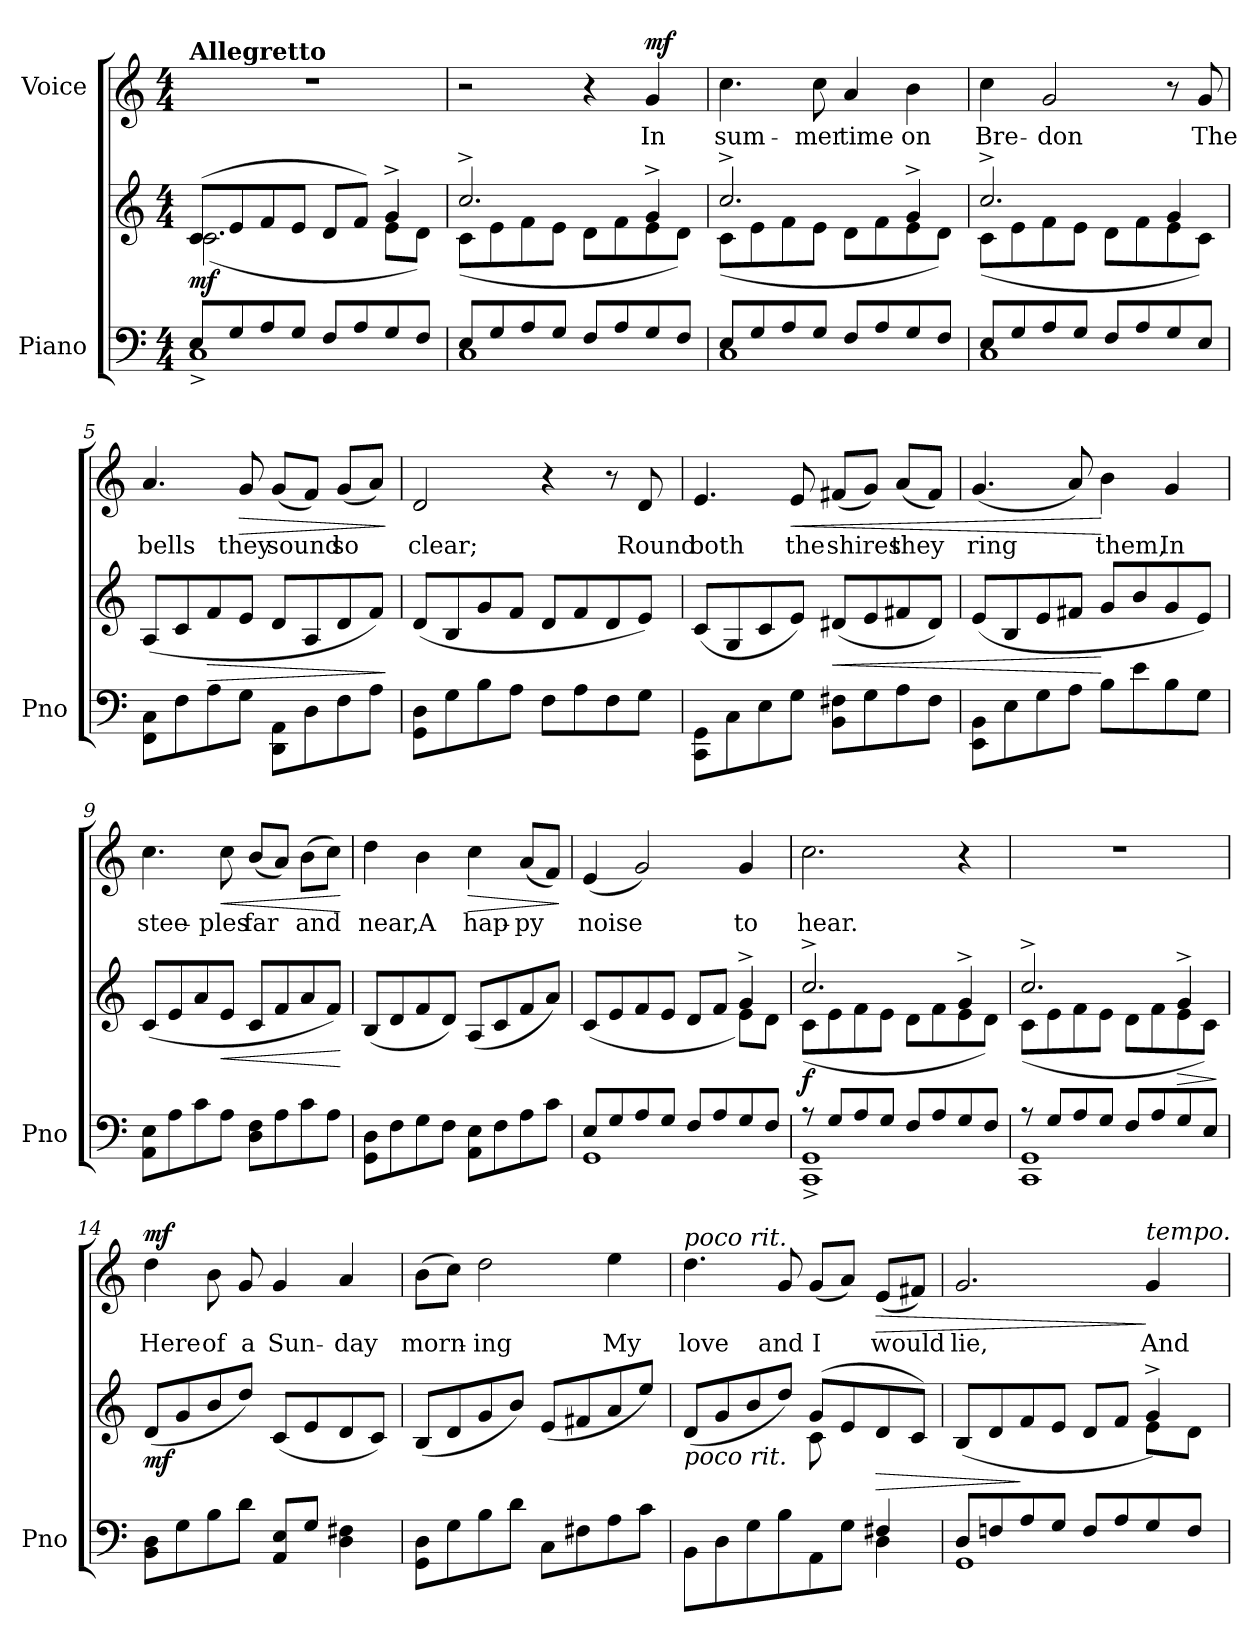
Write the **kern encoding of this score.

**kern	**kern	**dynam	**kern	**text	**dynam
*part2	*part2	*part2	*part1	*part1	*part1
*staff3	*staff2	*staff2/3	*staff1	*staff1	*staff1
*I"Piano	*	*	*I"Voice	*	*
*I'Pno	*	*	*	*	*
*clefF4	*clefG2	*	*clefG2	*	*
*k[]	*k[]	*	*k[]	*	*
*M4/4	*M4/4	*	*M4/4	*	*
=1	=1	=1	=1	=1	=1
*^	*^	*	*	*	*
!	!	!	!	!	!LO:TX:a:B:t=Allegretto	!	!
!	!	!	!	!LO:DY:b	!	!	!
8E/L	1C^	(>8c/L	(<2.c\	mf	1r	.	.
8G/	.	8e/	.	.	.	.	.
8A/	.	8f/	.	.	.	.	.
8G/J	.	8e/J	.	.	.	.	.
8F/L	.	8d/L	.	.	.	.	.
8A/	.	8f/J)	.	.	.	.	.
8G/	.	4g^/	8e\L	.	.	.	.
8F/J	.	.	8d\J)	.	.	.	.
=2	=2	=2	=2	=2	=2	=2	=2
8E/L	1C	2.cc^/	(<8c\L	.	2r	.	.
8G/	.	.	8e\	.	.	.	.
8A/	.	.	8f\	.	.	.	.
8G/J	.	.	8e\J	.	.	.	.
8F/L	.	.	8d\L	.	4r	.	.
8A/	.	.	8f\	.	.	.	.
!	!	!	!	!	!	!LO:LY:b	!LO:DY:a
8G/	.	4g^/	8e\	.	4g/	In	mf
8F/J	.	.	8d\J)	.	.	.	.
=3	=3	=3	=3	=3	=3	=3	=3
!	!	!	!	!	!	!LO:LY:b	!
8E/L	1C	2.cc^/	(<8c\L	.	4.cc\	sum-	.
8G/	.	.	8e\	.	.	.	.
8A/	.	.	8f\	.	.	.	.
!	!	!	!	!	!	!LO:LY:b	!
8G/J	.	.	8e\J	.	8cc\	-mer	.
!	!	!	!	!	!	!LO:LY:b	!
8F/L	.	.	8d\L	.	4a/	time	.
8A/	.	.	8f\	.	.	.	.
!	!	!	!	!	!	!LO:LY:b	!
8G/	.	4g^/	8e\	.	4b\	on	.
8F/J	.	.	8d\J)	.	.	.	.
!!LO:LB:g=z
=4	=4	=4	=4	=4	=4	=4	=4
!	!	!	!	!	!	!LO:LY:b	!
8E/L	1C	2.cc^/	(<8c\L	.	4cc\	Bre-	.
8G/	.	.	8e\	.	.	.	.
!	!	!	!	!	!	!LO:LY:b	!
8A/	.	.	8f\	.	2g/	-don	.
8G/J	.	.	8e\J	.	.	.	.
8F/L	.	.	8d\L	.	.	.	.
8A/	.	.	8f\	.	.	.	.
8G/	.	4g/	8e\	.	8r	.	.
!	!	!	!	!	!	!LO:LY:b	!
8E/J	.	.	8c\J)	.	8g/	The	.
*v	*v	*	*	*	*	*	*
=5	=5	=5	=5	=5	=5	=5
!	!	!	!	!	!LO:LY:b	!
*	*v	*v	*	*	*	*
8FF\ 8C\L	(<8A/L	.	4.a/	bells	.
8F\	8c/	.	.	.	.
!	!	!LO:HP:b	!	!	!
8A\	8f/	>	.	.	.
!	!	!	!	!LO:LY:b	!LO:HP:b
8G\J	8e/J	.	8g/	they	>
!	!	!	!	!LO:LY:b	!
8DD\ 8AA\L	8d/L	.	(<8g/L	sound	.
8D\	8A/	.	8f/J)	.	.
!	!	!	!	!LO:LY:b	!
8F\	8d/	.	(<8g/L	so	.
8A\J	8f/J)	.	8a/J)	.	.
.	.	]	.	.	]
=6	=6	=6	=6	=6	=6
!	!	!	!	!LO:LY:b	!
8GG\ 8D\L	(<8d/L	.	2d/	clear;	.
8G\	8B/	.	.	.	.
8B\	8g/	.	.	.	.
8A\J	8f/J	.	.	.	.
8F\L	8d/L	.	4r	.	.
8A\	8f/	.	.	.	.
8F\	8d/	.	8r	.	.
!	!	!	!	!LO:LY:b	!
8G\J	8e/J)	.	8d/	Round	.
!!LO:LB:g=z
=7	=7	=7	=7	=7	=7
!	!	!	!	!LO:LY:b	!
8CC\ 8GG\L	(<8c/L	.	4.e/	both	.
8C\	8G/	.	.	.	.
8E\	8c/	.	.	.	.
!	!	!	!	!LO:LY:b	!LO:HP:b
8G\J	8e/J)	.	8e/	the	<
!	!	!LO:HP:b	!	!LO:LY:b	!
8BB\ 8F#X\L	(<8d#X/L	<	(<8f#X/L	shires	.
8G\	8e/	.	8g/J)	.	.
!	!	!	!	!LO:LY:b	!
8A\	8f#X/	.	(<8a/L	they	.
8F#\J	8d#/J)	.	8f#/J)	.	.
=8	=8	=8	=8	=8	=8
!	!	!	!	!LO:LY:b	!
8EE\ 8BB\L	(<8e/L	.	(<4.g/	ring	.
8E\	8B/	.	.	.	.
8G\	8e/	.	.	.	.
8A\J	8f#X/J	.	8a/)	.	.
!	!	!	!	!LO:LY:b	!
8B\L	8g/L	[	4b\	them,	[
8e\	8b/	.	.	.	.
!	!	!	!	!LO:LY:b	!
8B\	8g/	.	4g/	In	.
8G\J	8e/J)	.	.	.	.
=9	=9	=9	=9	=9	=9
!	!	!	!	!LO:LY:b	!
8AA\ 8E\L	(<8c/L	.	4.cc\	stee-	.
8A\	8e/	.	.	.	.
8c\	8a/	.	.	.	.
!	!	!LO:HP:b	!	!LO:LY:b	!LO:HP:b
8A\J	8e/J	<	8cc\	-ples	<
!	!	!	!	!LO:LY:b	!
8D\ 8F\L	8c/L	.	(<8b/L	far	.
8A\	8f/	.	8a/J)	.	.
!	!	!	!	!LO:LY:b	!
8c\	8a/	.	(>8b\L	and	.
8A\J	8f/J)	.	8cc\J)	.	.
.	.	[	.	.	[
!!LO:PB:g=z
=10	=10	=10	=10	=10	=10
!	!	!	!	!LO:LY:b	!
8GG\ 8D\L	(<8B/L	.	4dd\	near,	.
8F\	8d/	.	.	.	.
!	!	!	!	!LO:LY:b	!
8G\	8f/	.	4b\	A	.
8F\J	8d/J)	.	.	.	.
!	!	!	!	!LO:LY:b	!LO:HP:b
8AA\ 8E\L	(<8A/L	.	4cc\	hap-	>
8F\	8c/	.	.	.	.
!	!	!	!	!LO:LY:b	!
8A\	8f/	.	(<8a/L	-py	.
8c\J	8a/J)	.	8f/J)	.	.
.	.	.	.	.	]
=11	=11	=11	=11	=11	=11
*^	*^	*	*	*	*
!	!	!	!	!	!	!LO:LY:b	!
8E/L	1GG	(<8c/L	2.ryy	.	(<4e/	noise	.
8G/	.	8e/	.	.	.	.	.
8A/	.	8f/	.	.	2g/)	.	.
8G/J	.	8e/J	.	.	.	.	.
8F/L	.	8d/L	.	.	.	.	.
8A/	.	8f/J	.	.	.	.	.
!	!	!	!	!	!	!LO:LY:b	!
8G/	.	4g^/	8e\L)	.	4g/	to	.
8F/J	.	.	8d\J	.	.	.	.
=12	=12	=12	=12	=12	=12	=12	=12
!	!	!	!	!LO:DY:b	!	!LO:LY:b	!
8r	1CC^ 1GG^	2.cc^/	(<8c\L	f	2.cc\	hear.	.
8G/L	.	.	8e\	.	.	.	.
8A/	.	.	8f\	.	.	.	.
8G/J	.	.	8e\J	.	.	.	.
8F/L	.	.	8d\L	.	.	.	.
8A/	.	.	8f\	.	.	.	.
8G/	.	4g^/	8e\	.	4r	.	.
8F/J	.	.	8d\J)	.	.	.	.
=13	=13	=13	=13	=13	=13	=13	=13
8r	1CC 1GG	2.cc^/	(<8c\L	.	1r	.	.
8G/L	.	.	8e\	.	.	.	.
8A/	.	.	8f\	.	.	.	.
8G/J	.	.	8e\J	.	.	.	.
8F/L	.	.	8d\L	.	.	.	.
8A/	.	.	8f\	.	.	.	.
!	!	!	!	!LO:HP:b	!	!	!
8G/	.	4g^/	8e\	>	.	.	.
8E/J	.	.	8c\J)	.	.	.	.
*v	*v	*	*	*	*	*	*
*	*v	*v	*	*	*	*
.	.	]	.	.	.
!!LO:LB:g=z
=14	=14	=14	=14	=14	=14
!	!	!LO:DY:b	!	!LO:LY:b	!LO:DY:a
8BB\ 8D\L	(<8d/L	mf	4dd\	Here	mf
8G\	8g/	.	.	.	.
!	!	!	!	!LO:LY:b	!
8B\	8b/	.	8b\	of	.
!	!	!	!	!LO:LY:b	!
8d\J	8dd/J)	.	8g/	a	.
!	!	!	!	!LO:LY:b	!
8AA/ 8E/L	(<8c/L	.	4g/	Sun-	.
8G/J	8e/	.	.	.	.
!	!	!	!	!LO:LY:b	!
4D\ 4F#X\	8d/	.	4a/	-day	.
.	8c/J)	.	.	.	.
=15	=15	=15	=15	=15	=15
!	!	!	!	!LO:LY:b	!
8GG\ 8D\L	(<8B/L	.	(>8b\L	morn-	.
8G\	8d/	.	8cc\J)	.	.
!	!	!	!	!LO:LY:b	!
8B\	8g/	.	2dd\	-ing	.
8d\J	8b/J)	.	.	.	.
8C\L	(<8e/L	.	.	.	.
8F#X\	8f#X/	.	.	.	.
!	!	!	!	!LO:LY:b	!
8A\	8a/	.	4ee\	My	.
8c\J	8ee/J)	.	.	.	.
=16	=16	=16	=16	=16	=16
*^	*^	*	*	*	*
!	!	!	!	!	!LO:TX:a:i:t=poco rit.	!	!
!	!	!LO:TX:b:i:t=poco rit.	!	!	!	!	!
!	!	!	!	!	!	!LO:LY:b	!
8BB\L	2ryy	(<8d/L	2ryy	.	4.dd\	love	.
8D\	.	8g/	.	.	.	.	.
8G\	.	8b/	.	.	.	.	.
!	!	!	!	!	!	!LO:LY:b	!
8B\J	.	8dd/J)	.	.	8g/	and	.
!	!	!	!	!	!	!LO:LY:b	!
8ryy	4AA\	(>8g/L	8c\L	.	(<8g/L	I	.
8G/J	.	8e/	4.ryy	.	8a/J)	.	.
!	!	!	!	!LO:HP:b	!	!LO:LY:b	!LO:HP:b
4F#X/	4D\	8d/	.	>	(<8e/L	would	>
.	.	8c/J)	.	.	8f#X/J)	.	.
=17	=17	=17	=17	=17	=17	=17	=17
!	!	!	!	!	!	!LO:LY:b	!
8D/L	1GG	(>8B/L	2.ryy	.	2.g/	lie,	.
8Fn/	.	8d/	.	.	.	.	.
8A/	.	8f/	.	]	.	.	.
8G/J	.	8e/J	.	.	.	.	.
8F/L	.	8d/L	.	.	.	.	.
8A/	.	8f/J	.	.	.	.	.
!	!	!	!	!	!LO:TX:a:i:t=tempo.	!	!
!	!	!	!	!	!	!LO:LY:b	!
8G/	.	4g^/)	8e\L	.	4g/	And	]
8F/J	.	.	8d\J	.	.	.	.
*v	*v	*	*	*	*	*	*
*	*v	*v	*	*	*	*
=	=	=	=	=	=
*-	*-	*-	*-	*-	*-
